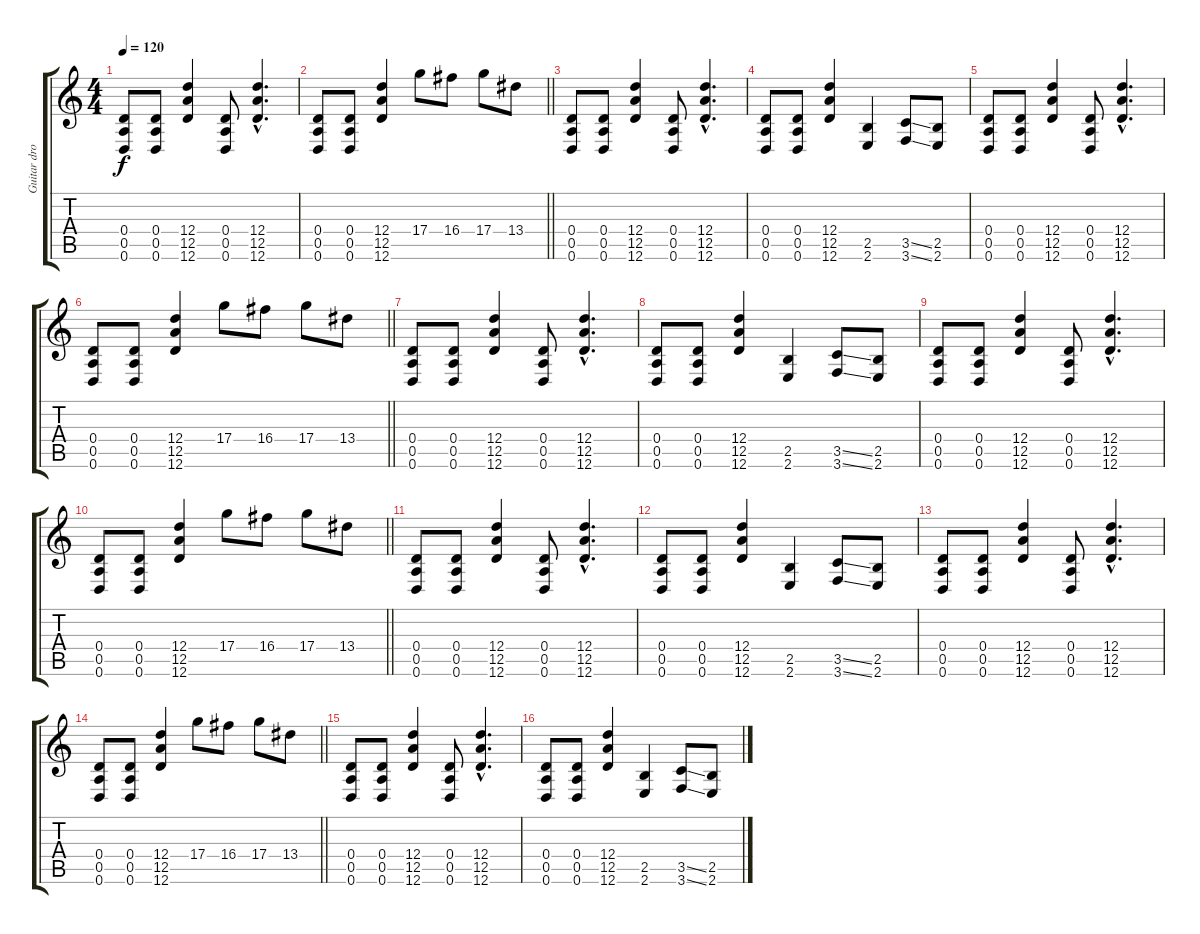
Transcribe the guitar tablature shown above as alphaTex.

\track ("Guitar dropped D" "Guitar dro") {instrument distortionguitar}
\staff {score tabs}
\tuning (E4 B3 G3 D3 A2 D2) {hide}
\ts (4 4)
\tempo 120
\clef g2
\ks c
(0.4 0.5 0.6).8{dy f} (0.4 0.5 0.6).8 (12.4 12.5 12.6).4 (0.4 0.5 0.6).8 (12.4{hac} 12.5{hac} 12.6{hac}).4{d} |
\barLineRight lightlight
(0.4 0.5 0.6).8 (0.4 0.5 0.6).8 (12.4 12.5 12.6).4 17.4.8 16.4.8 17.4.8 13.4.8 |
(0.4 0.5 0.6).8 (0.4 0.5 0.6).8 (12.4 12.5 12.6).4 (0.4 0.5 0.6).8 (12.4{hac} 12.5{hac} 12.6{hac}).4{d} |
(0.4 0.5 0.6).8 (0.4 0.5 0.6).8 (12.4 12.5 12.6).4 (2.5 2.6).4 (3.5{ss} 3.6{ss}).8 (2.5 2.6).8 |
(0.4 0.5 0.6).8 (0.4 0.5 0.6).8 (12.4 12.5 12.6).4 (0.4 0.5 0.6).8 (12.4{hac} 12.5{hac} 12.6{hac}).4{d} |
\barLineRight lightlight
(0.4 0.5 0.6).8 (0.4 0.5 0.6).8 (12.4 12.5 12.6).4 17.4.8 16.4.8 17.4.8 13.4.8 |
(0.4 0.5 0.6).8 (0.4 0.5 0.6).8 (12.4 12.5 12.6).4 (0.4 0.5 0.6).8 (12.4{hac} 12.5{hac} 12.6{hac}).4{d} |
(0.4 0.5 0.6).8 (0.4 0.5 0.6).8 (12.4 12.5 12.6).4 (2.5 2.6).4 (3.5{ss} 3.6{ss}).8 (2.5 2.6).8 |
(0.4 0.5 0.6).8 (0.4 0.5 0.6).8 (12.4 12.5 12.6).4 (0.4 0.5 0.6).8 (12.4{hac} 12.5{hac} 12.6{hac}).4{d} |
\barLineRight lightlight
(0.4 0.5 0.6).8 (0.4 0.5 0.6).8 (12.4 12.5 12.6).4 17.4.8 16.4.8 17.4.8 13.4.8 |
(0.4 0.5 0.6).8 (0.4 0.5 0.6).8 (12.4 12.5 12.6).4 (0.4 0.5 0.6).8 (12.4{hac} 12.5{hac} 12.6{hac}).4{d} |
(0.4 0.5 0.6).8 (0.4 0.5 0.6).8 (12.4 12.5 12.6).4 (2.5 2.6).4 (3.5{ss} 3.6{ss}).8 (2.5 2.6).8 |
(0.4 0.5 0.6).8 (0.4 0.5 0.6).8 (12.4 12.5 12.6).4 (0.4 0.5 0.6).8 (12.4{hac} 12.5{hac} 12.6{hac}).4{d} |
\barLineRight lightlight
(0.4 0.5 0.6).8 (0.4 0.5 0.6).8 (12.4 12.5 12.6).4 17.4.8 16.4.8 17.4.8 13.4.8 |
(0.4 0.5 0.6).8 (0.4 0.5 0.6).8 (12.4 12.5 12.6).4 (0.4 0.5 0.6).8 (12.4{hac} 12.5{hac} 12.6{hac}).4{d} |
(0.4 0.5 0.6).8 (0.4 0.5 0.6).8 (12.4 12.5 12.6).4 (2.5 2.6).4 (3.5{ss} 3.6{ss}).8 (2.5 2.6).8
